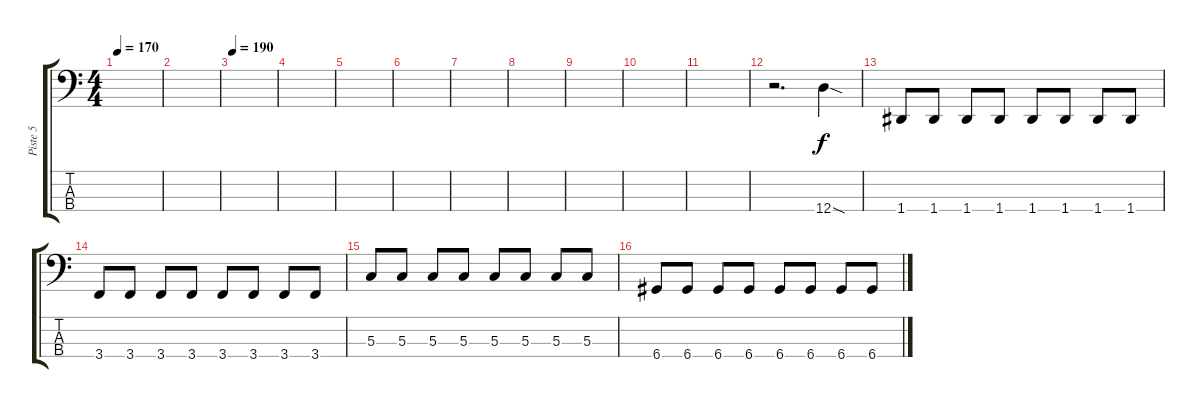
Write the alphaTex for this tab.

\track ("Piste 5" "Piste 5") {instrument electricbasspick}
\staff {score tabs}
\tuning (F2 C2 G1 D1) {hide}
\ts (4 4)
\tempo 170
\clef f4
\ks c
|
|
\tempo 190
|
|
|
|
|
|
|
|
|
r.2{d} 12.4{sod}.4 |
1.4.8 1.4.8 1.4.8 1.4.8 1.4.8 1.4.8 1.4.8 1.4.8 |
3.4.8 3.4.8 3.4.8 3.4.8 3.4.8 3.4.8 3.4.8 3.4.8 |
5.3.8 5.3.8 5.3.8 5.3.8 5.3.8 5.3.8 5.3.8 5.3.8 |
6.4.8 6.4.8 6.4.8 6.4.8 6.4.8 6.4.8 6.4.8 6.4.8
